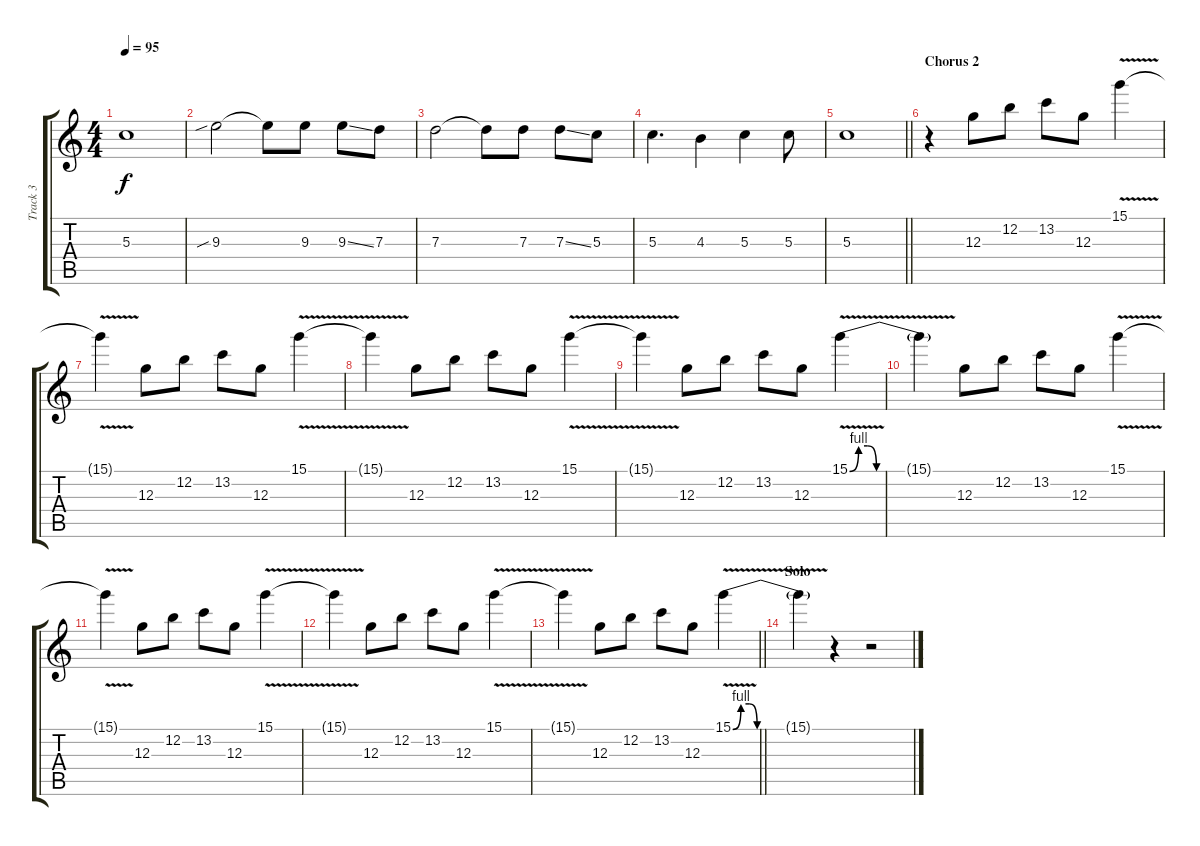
\track ("Track 3" "Track 3") {instrument distortionguitar}
\staff {score tabs}
\tuning (E4 B3 G3 D3 A2 E2) {hide}
\ts (4 4)
\tempo 95
\clef g2
\ks c
5.3.1{dy f} |
9.3{sib}.2 9.3{t}.8 9.3.8 9.3{ss}.8 7.3.8 |
7.3.2 7.3{t}.8 7.3.8 7.3{ss}.8 5.3.8 |
5.3.4{d} 4.3.4 5.3.4 5.3.8 |
\barLineRight lightlight
5.3.1 |
\section ("" "Chorus 2")
r.4 12.3.8 12.2.8 13.2.8 12.3.8 15.1{v}.4 |
15.1{t}.4 12.3.8 12.2.8 13.2.8 12.3.8 15.1{v}.4 |
15.1{t}.4 12.3.8 12.2.8 13.2.8 12.3.8 15.1{v}.4 |
15.1{t}.4 12.3.8 12.2.8 13.2.8 12.3.8 15.1{be (custom 0 0 5 4 10 4 15 0 20 0 30 0 40 0 60 0) v}.4 |
15.1{t}.4 12.3.8 12.2.8 13.2.8 12.3.8 15.1{v}.4 |
15.1{t}.4 12.3.8 12.2.8 13.2.8 12.3.8 15.1{v}.4 |
15.1{t}.4 12.3.8 12.2.8 13.2.8 12.3.8 15.1{v}.4 |
\barLineRight lightlight
15.1{t}.4 12.3.8 12.2.8 13.2.8 12.3.8 15.1{be (custom 0 0 5 4 10 4 15 0 20 0 30 0 40 0 60 0) v}.4 |
\section ("" "Solo")
15.1{t}.4 r.4 r.2
